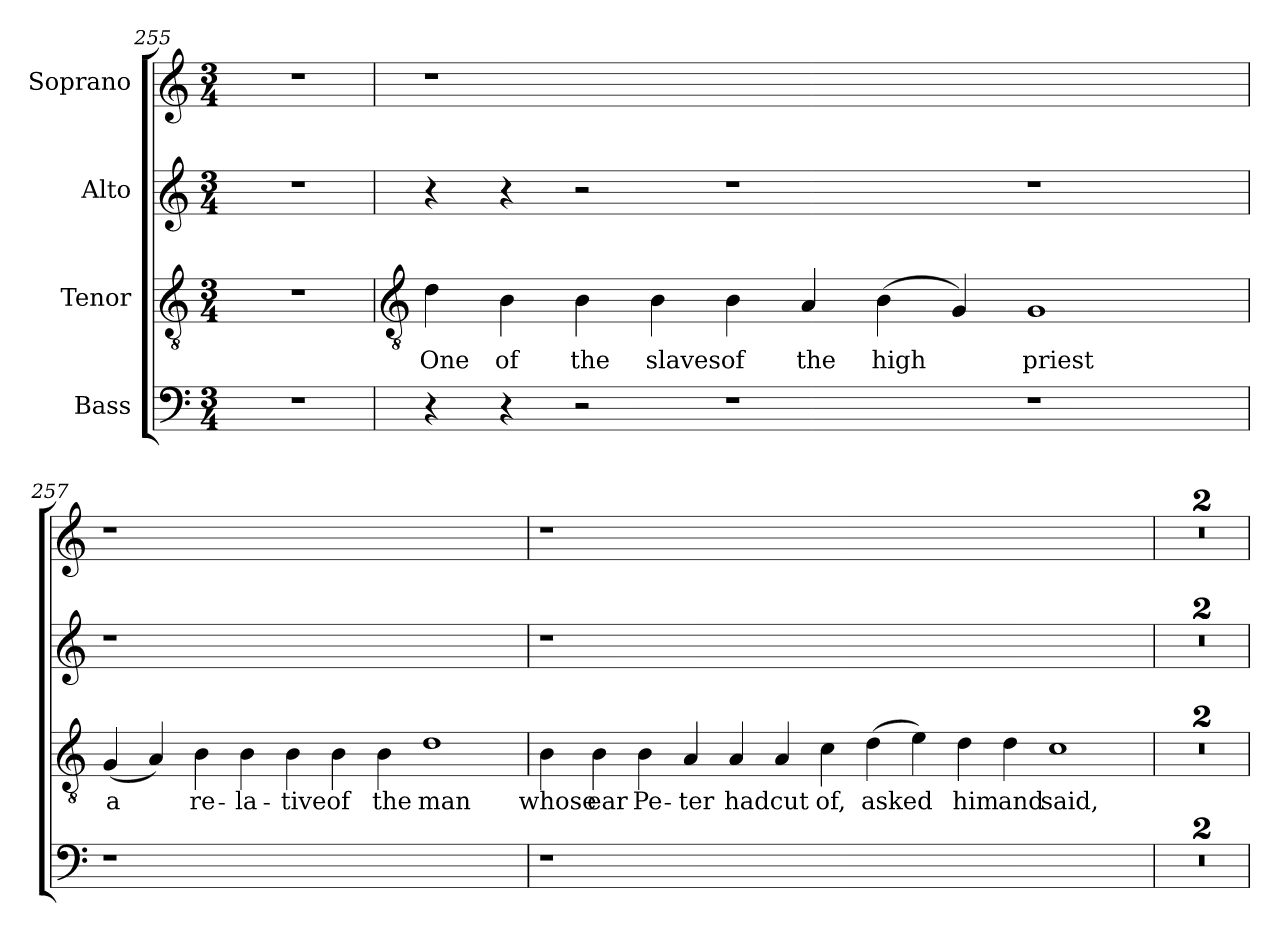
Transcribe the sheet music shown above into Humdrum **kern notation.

**kern	**kern	**text	**kern	**kern
*part4	*part3	*part3	*part2	*part1
*staff4	*staff3	*staff3	*staff2	*staff1
*I"Bass	*I"Tenor	*	*I"Alto	*I"Soprano
!!LO:LB:g=z
*clefF4	*clefGv2	*	*clefG2	*clefG2
*	*ITrd7c12	*	*	*
*k[]	*k[]	*	*k[]	*k[]
*C:	*C:	*	*C:	*C:
*M3/4	*M3/4	*	*M3/4	*M3/4
=255	=255	=255	=255	=255
!LO:N:vis=1	!LO:N:vis=1	!	!LO:N:vis=1	!LO:N:vis=1
2.r	2.r	.	2.r	2.r
=256	=256	=256	=256	=256
*	*clefGv2	*	*	*
!	!	!LO:LY:b:color=#000000	!	!LO:N:vis=1
4r	4Di\	One	4r	2.r
!	!	!LO:LY:b:color=#000000	!	!
4r	4BBi\	of	4r	.
!	!	!LO:LY:b:color=#000000	!	!
2r	4BBi\	the	2r	.
!	!	!LO:LY:b:color=#000000	!	!
.	4BBi\	slaves	.	0ryy
!	!	!LO:LY:b:color=#000000	!	!
1r	4BBi\	of	1r	.
!	!	!LO:LY:b:color=#000000	!	!
.	4AAi/	the	.	.
!	!	!LO:LY:b:color=#000000	!	!
.	(4BBi\	high	.	.
.	4GGi/)	.	.	.
!	!	!LO:LY:b:color=#000000	!	!
1r	1GGi	priest	1r	.
.	.	.	.	4ryy
=257	=257	=257	=257	=257
!LO:N:vis=1	!	!	!	!
!	!	!LO:LY:b:color=#000000	!LO:N:vis=1	!LO:N:vis=1
2.r	(4GGi/	a	2.r	2.r
.	4AAi/)	.	.	.
!	!	!LO:LY:b:color=#000000	!	!
.	4BBi\	re-	.	.
!	!	!LO:LY:b:color=#000000	!	!
0ryy	4BBi\	-la-	0ryy	0ryy
!	!	!LO:LY:b:color=#000000	!	!
.	4BBi\	-tive	.	.
!	!	!LO:LY:b:color=#000000	!	!
.	4BBi\	of	.	.
!	!	!LO:LY:b:color=#000000	!	!
.	4BBi\	the	.	.
!	!	!LO:LY:b:color=#000000	!	!
.	1Di	man	.	.
!!LO:LB:g=z
=258	=258	=258	=258	=258
!LO:N:vis=1	!	!	!	!
!	!	!LO:LY:b:color=#000000	!LO:N:vis=1	!LO:N:vis=1
2.r	4BBi\	whose	2.r	2.r
!	!	!LO:LY:b:color=#000000	!	!
.	4BBi\	ear	.	.
!	!	!LO:LY:b:color=#000000	!	!
.	4BBi\	Pe-	.	.
!	!	!LO:LY:b:color=#000000	!	!
0.ryy	4AAi/	-ter	0.ryy	0.ryy
!	!	!LO:LY:b:color=#000000	!	!
.	4AAi/	had	.	.
!	!	!LO:LY:b:color=#000000	!	!
.	4AAi/	cut	.	.
!	!	!LO:LY:b:color=#000000	!	!
.	4Ci\	of,	.	.
!	!	!LO:LY:b:color=#000000	!	!
.	(4Di\	asked	.	.
.	4Ei\)	.	.	.
!	!	!LO:LY:b:color=#000000	!	!
.	4Di\	him	.	.
!	!	!LO:LY:b:color=#000000	!	!
.	4Di\	and	.	.
!	!	!LO:LY:b:color=#000000	!	!
.	1Ci	said,	.	.
=259	=259	=259	=259	=259
*	*stria0	*	*	*
!LO:N:vis=1	!LO:N:vis=1	!	!LO:N:vis=1	!LO:N:vis=1
2.r	2.r	.	2.r	2.r
=260	=260	=260	=260	=260
!LO:N:vis=1	!LO:N:vis=1	!	!LO:N:vis=1	!LO:N:vis=1
2.r	2.r	.	2.r	2.r
=	=	=	=	=
*-	*-	*-	*-	*-
